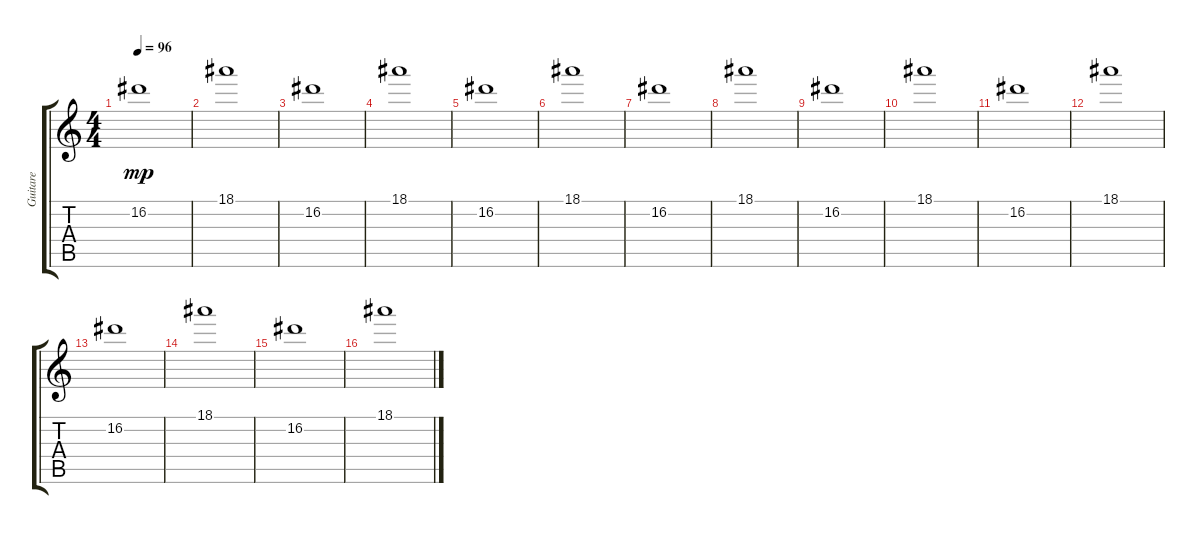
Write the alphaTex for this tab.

\track ("Guitare" "Guitare") {instrument electricguitarjazz}
\staff {score tabs}
\tuning (E4 B3 G3 D3 A2 E2) {hide}
\ts (4 4)
\tempo 96
\clef g2
\ks c
16.2.1{dy mp} |
18.1.1 |
16.2.1 |
18.1.1 |
16.2.1 |
18.1.1 |
16.2.1 |
18.1.1 |
16.2.1 |
18.1.1 |
16.2.1 |
18.1.1 |
16.2.1 |
18.1.1 |
16.2.1 |
18.1.1
